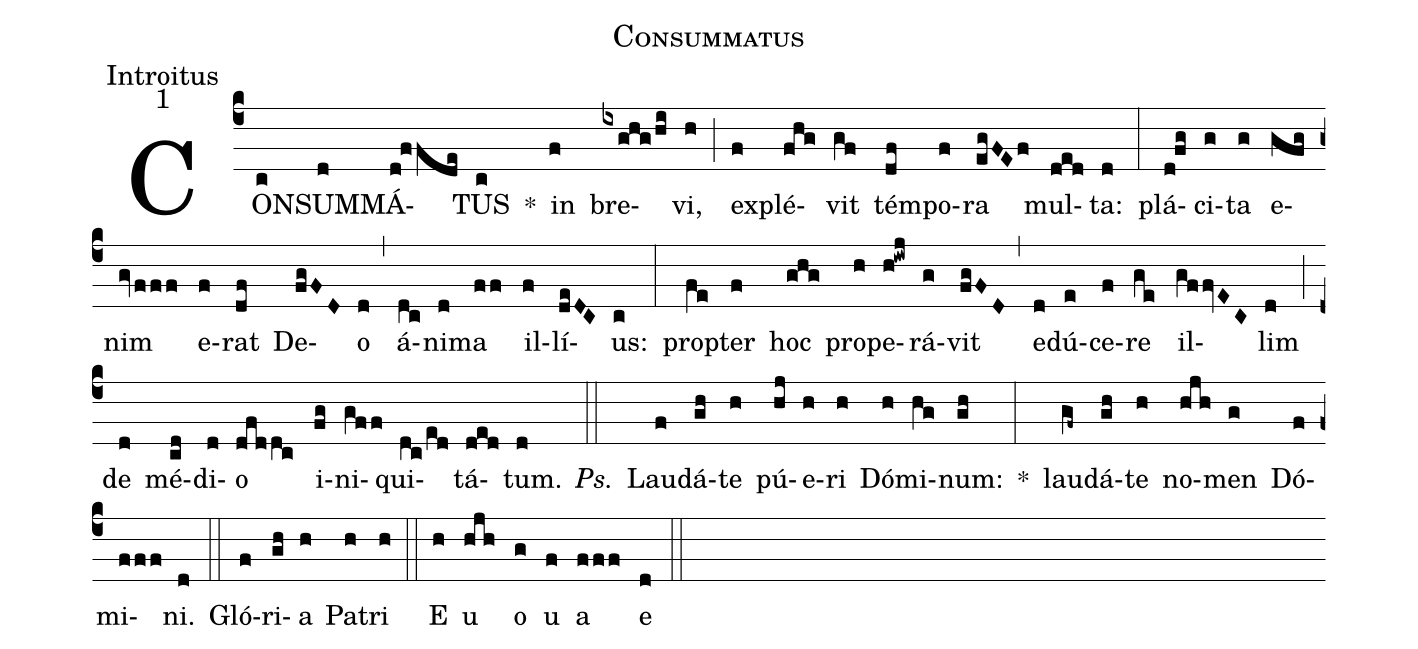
name:Consummatus;
office-part:Introitus;
mode:1;
%%
(c4) CON(c)SUM(d)MÁ(d!ffde)TUS(c) *() in(f) bre(ixghg/hi)vi,(h) (;) ex(f)plé(fhg)vit(gf) tém(df)po(f)ra(egFEf) mul(ded)ta:(d) (:) plá(d!fg)ci(g)ta(g) e(gfg)nim(gvfff) e(f)rat(df) De(fgFD)o(d) (,) á(dc)ni(d)ma(ff) il(f)lí(deDC)us:(c) (:) pro(fe)pter(f) hoc(ghg) pro(h)pe(h!iwj)rá(g)vit(fgFD) (,) e(d)dú(e)ce(f)re(ge) il(gffvEC)lim(d) (;) de(d) mé(cd)di(d)o(dfddc) i(fg)ni(gff)qui(dc/ed)tá(ded)tum.(d) <i>Ps.</i>(::) Lau(f)dá(gh)te(h) pú(hj)e(h)ri(h) Dó(h)mi(hg)num:(gh) *(:) lau(gf~)dá(gh)te(h) no(hjh)men(g) Dó(f)mi(fff)ni.(d) (::) Gló(f)ri(gh)a(h) Pa(h)tri(h) (::) E(h) u(hjh) o(g) u(f) a(fff) e(d) (::)
